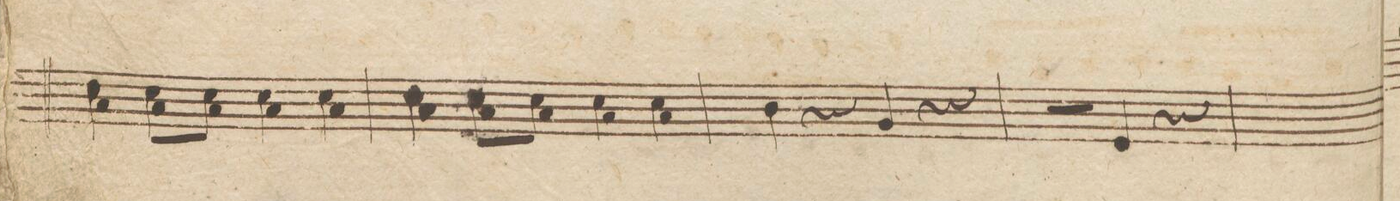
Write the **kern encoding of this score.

**kern	**dynam
*I"Viole.	*
*clefC3	*
*k[]	*
*met(c)	*
*M4/4	*
4d 4B\	.
8dL 8B\	.
8dJ 8B\	.
4d 4B\	.
4d 4B\	.
=136	=136
4d 4B\	.
8dL 8B\	.
8dJ 8B\	.
4d 4B\	.
4d 4B\	.
=137	=137
4c\	.
4r	.
4A/	.
4r	.
=138	=138
2r	.
4F/	.
4r	.
=139	=139
*-	*-
